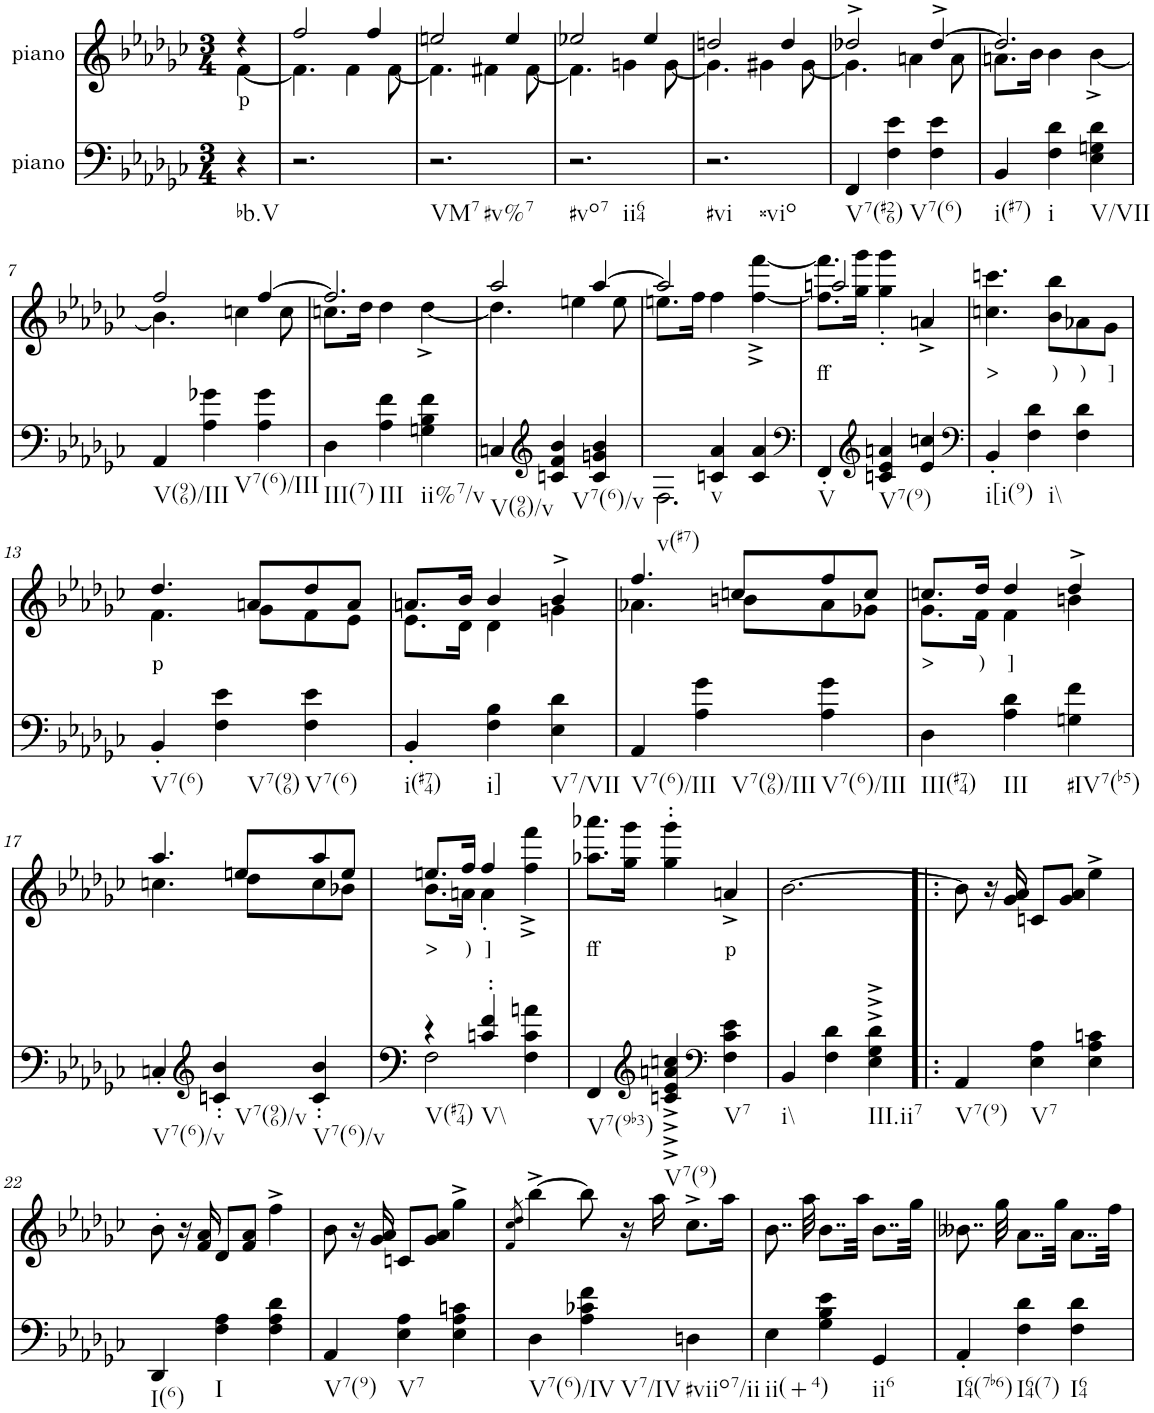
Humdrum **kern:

**kern	**kern	**text
*part2	*part1	*part1
*staff2	*staff1	*staff1
*I"piano	*I"piano	*
*I'Pno	*I'Pno	*
*clefF4	*clefG2	*
*k[b-e-a-d-g-c-]	*k[b-e-a-d-g-c-]	*
*e-:	*e-:	*
*M3/4	*M3/4	*
=	=	=
*	*^	*
!LO:TX:b:t=bb.V	!	!	!
!	!	!	!LO:LY:b
4r	4r	[4f\	p
=1	=1	=1	=1
2.r	2ff/	4.f\]	.
.	.	4f\	.
.	4ff/	.	.
.	.	[8f\	.
=2	=2	=2	=2
!LO:TX:b:t=VM7	!	!	!
!LO:TX:b:t=#v%7	!	!	!
2.r	2een/	4.f\]	.
.	.	4f#X\	.
.	4ee/	.	.
.	.	[8f#\	.
=3	=3	=3	=3
!LO:TX:b:t=#vo7	!	!	!
!LO:TX:b:t=ii64	!	!	!
2.r	2ee-X/	4.f#\]	.
.	.	4gn\	.
.	4ee-/	.	.
.	.	[8g\	.
=4	=4	=4	=4
!LO:TX:b:t=#vi	!	!	!
!LO:TX:b:t=##vio	!	!	!
2.r	2ddn/	4.g\]	.
.	.	4g#X\	.
.	4dd/	.	.
.	.	[8g#\	.
=5	=5	=5	=5
!LO:TX:b:t=V7(#26)	!	!	!
4FF/	2dd-X^/	4.g#\]	.
!LO:TX:b:t=V7(6)	!	!	!
4F\ 4e-\	.	.	.
.	.	4an\	.
4F\ 4e-\	[4dd-^/	.	.
.	.	8a\	.
=6	=6	=6	=6
!LO:TX:b:t=i(#7)	!	!	!
4BB-/	2.dd-/]	8.an\L	.
.	.	16b-\Jk	.
!LO:TX:b:t=i	!	!	!
4F\ 4d-\	.	4b-\	.
!LO:TX:b:t=V/VII	!	!	!
4E-\ 4Gn\ 4d-\	.	[4b-^\	.
!!LO:LB:g=z	!!
=7	=7	=7	=7
!LO:TX:b:t=V(96)/III	!	!	!
4AA-/	2ff/	4.b-\]	.
!LO:TX:b:t=V7(6)/III	!	!	!
4A-\ 4g-X\	.	.	.
.	.	4ccn\	.
4A-\ 4g-\	[4ff/	.	.
.	.	8cc\	.
=8	=8	=8	=8
!LO:TX:b:t=III(7)	!	!	!
4D-\	2.ff/]	8.ccn\L	.
.	.	16dd-\Jk	.
!LO:TX:b:t=III	!	!	!
4A-\ 4f\	.	4dd-\	.
!LO:TX:b:t=ii%7/v	!	!	!
4Gn\ 4B-\ 4f\	.	[4dd-^\	.
=9	=9	=9	=9
!LO:TX:b:t=V(96)/v	!	!	!
4Cn/	2aa-/	4.dd-\]	.
*clefG2	*	*	*
!LO:TX:b:t=V7(6)/v	!	!	!
4cn/ 4f/ 4b-/	.	.	.
.	.	4een\	.
4c/ 4gn/ 4b-/	[4aa-/	.	.
.	.	8ee\	.
=10	=10	=10	=10
*^	*	*	*
!LO:TX:b:t=v(#7)	!	!	!	!
4ryy	2.F\	2aa-/]	8.een\L	.
.	.	.	16ff\Jk	.
!LO:TX:b:t=v	!	!	!	!
4cn/ 4a-/	.	.	4ff\	.
4c/ 4a-/	.	4ryy	[4ff\^ [4fff\^	.
*v	*v	*	*	*
=11	=11	=11	=11
*clefF4	*	*	*
!LO:TX:b:t=V	!	!	!
!	!	!	!LO:LY:b
4FF'/	2aan/	8.ff\] 8.fff\]L	ff
.	.	16gg-\ 16ggg-\Jk	.
*clefG2	*	*	*
!LO:TX:b:t=V7(9)	!	!	!
4cn/ 4e-/ 4an/	.	4gg-\' 4ggg-\'	.
4e-/ 4ccn/	4an^/	4ryy	.
*	*v	*v	*
=12	=12	=12
*clefF4	*	*
*	*^	*
!LO:TX:b:t=i[i(9)	!	!	!
!	!	!	!LO:LY:b
*	*v	*v	*
4BB-'/	4.ccn\ 4.cccn\	>
!LO:TX:b:t=i\\	!	!
4F\ 4d-\	.	.
!	!	!LO:LY:b
.	8b-\ 8bb-\L	)
!	!	!LO:LY:b
4F\ 4d-\	8a-X\	)
!	!	!LO:LY:b
.	8g-\J	]
!!LO:LB:g=z
=13	=13	=13
*	*^	*
!LO:TX:b:t=V7(6)	!	!	!
!	!	!	!LO:LY:b
4BB-'/	4.dd-/	4.f\	p
!LO:TX:b:t=V7(96)	!	!	!
4F\ 4e-\	.	.	.
.	8an/L	8g-\L	.
!LO:TX:b:t=V7(6)	!	!	!
4F\ 4e-\	8dd-/	8f\	.
.	8a/J	8e-\J	.
=14	=14	=14	=14
!LO:TX:b:t=i(#74)	!	!	!
4BB-'/	8.an/L	8.e-\L	.
.	16b-/Jk	16d-\Jk	.
!LO:TX:b:t=i]	!	!	!
4F\ 4B-\	4b-/	4d-\	.
!LO:TX:b:t=V7/VII	!	!	!
4E-\ 4d-\	4b-^/	4gn\	.
=15	=15	=15	=15
!LO:TX:b:t=V7(6)/III	!	!	!
4AA-/	4.ff/	4.a-X\	.
!LO:TX:b:t=V7(96)/III	!	!	!
4A-\ 4g-\	.	.	.
.	8ccn/L	8bn\L	.
!LO:TX:b:t=V7(6)/III	!	!	!
4A-\ 4g-\	8ff/	8a-\	.
.	8cc/J	8g-X\J	.
=16	=16	=16	=16
!LO:TX:b:t=III(#74)	!	!	!
!	!	!	!LO:LY:b
4D-\	8.ccn/L	8.g-\L	>
!	!	!	!LO:LY:b
.	16dd-/Jk	16f\Jk	)
!LO:TX:b:t=III	!	!	!
!	!	!	!LO:LY:b
4A-\ 4d-\	4dd-/	4f\	]
!LO:TX:b:t=#IV7(b5)	!	!	!
4Gn\ 4f\	4dd-^/	4bn\	.
!!LO:LB:g=z	!!
=17	=17	=17	=17
!LO:TX:b:t=V7(6)/v	!	!	!
4Cn'/	4.aa-/	4.ccn\	.
*clefG2	*	*	*
!LO:TX:b:t=V7(96)/v	!	!	!
4cn/' 4b-/'	.	.	.
.	8een/L	8dd-\L	.
!LO:TX:b:t=V7(6)/v	!	!	!
4c/' 4b-/'	8aa-/	8cc\	.
.	8ee/J	8b-X\J	.
=18	=18	=18	=18
*^	*	*	*
!LO:TX:b:t=V(#74)	!	!	!	!
!	!	!	!	!LO:LY:b
4r	2F\	8.een/L	8.b-\L	>
!	!	!	!	!LO:LY:b
.	.	16ff/Jk	16an\Jk	)
!LO:TX:b:t=V\\	!	!	!	!
!	!	!	!	!LO:LY:b
4cn/' 4f/'	.	4ff/	4a'\	]
4F\ 4c\ 4an\	4ryy	4ryy	4ff\^ 4fff\^	.
=19	=19	=19	=19	=19
!LO:TX:b:t=V7(9b3)	!	!	!	!
!	!	!	!	!LO:LY:b
*v	*v	*	*	*
*	*v	*v	*
4FF/	8.aa-X\ 8.aaa-X\L	ff
.	16gg-\ 16ggg-\Jk	.
*clefG2	*	*
!LO:TX:b:t=V7(9)	!	!
4cn/^ 4e-/^ 4an/^ 4ccn/^	4gg-\' 4ggg-\'	.
*clefF4	*	*
!LO:TX:b:t=V7	!	!
!	!	!LO:LY:b
4F\ 4c\ 4e-\	4an^/	p
=20	=20	=20
!LO:TX:b:t=i\\	!	!
4BB-/	[2.b-\	.
4F\ 4d-\	.	.
!LO:TX:b:t=III.ii7	!	!
4E-\^ 4G-\^ 4d-\^	.	.
=21!|:	=21!|:	=21!|:
!LO:TX:b:t=V7(9)	!	!
4AA-/	8b-\]	.
.	16r	.
.	16g-/ 16a-/	.
!LO:TX:b:t=V7	!	!
4E-\ 4A-\	8cn/L	.
.	8g-/ 8a-/J	.
4E-\ 4A-\ 4cn\	4ee-^\	.
!!LO:LB:g=z
=22	=22	=22
!LO:TX:b:t=I(6)	!	!
4DD-/	8b-'\	.
.	16r	.
.	16f/ 16a-/	.
!LO:TX:b:t=I	!	!
4F\ 4A-\	8d-/L	.
.	8f/ 8a-/J	.
4F\ 4A-\ 4d-\	4ff^\	.
=23	=23	=23
!LO:TX:b:t=V7(9)	!	!
4AA-/	8b-\	.
.	16r	.
.	16g-/ 16a-/	.
!LO:TX:b:t=V7	!	!
4E-\ 4A-\	8cn/L	.
.	8g-/ 8a-/J	.
4E-\ 4A-\ 4cn\	4gg-^\	.
=24	=24	=24
.	8qf/ 8qcc-/ 8qdd-/	.
!LO:TX:b:t=V7(6)/IV	!	!
4D-\	[4bb-^\	.
!LO:TX:b:t=V7/IV	!	!
4A-\ 4c-X\ 4f\	8bb-\]	.
.	16r	.
.	16aa-\	.
!LO:TX:b:t=#viio7/ii	!	!
4Dn\	8.cc-^\L	.
.	16aa-\Jk	.
=25	=25	=25
!LO:TX:b:t=ii(+4)	!	!
4E-\	8..b-\	.
.	32aa-\	.
4G-\ 4B-\ 4e-\	8..b-\L	.
.	32aa-\Jkk	.
!LO:TX:b:t=ii6	!	!
4GG-/	8..b-\L	.
.	32gg-\Jkk	.
=26	=26	=26
!LO:TX:b:t=I64(7b6)	!	!
4AA-'/	8..b--X\	.
.	32gg-\	.
!LO:TX:b:t=I64(7)	!	!
4F\ 4d-\	8..a-\L	.
.	32gg-\Jkk	.
!LO:TX:b:t=I64	!	!
4F\ 4d-\	8..a-\L	.
.	32ff\Jkk	.
=	=	=
*-	*-	*-
